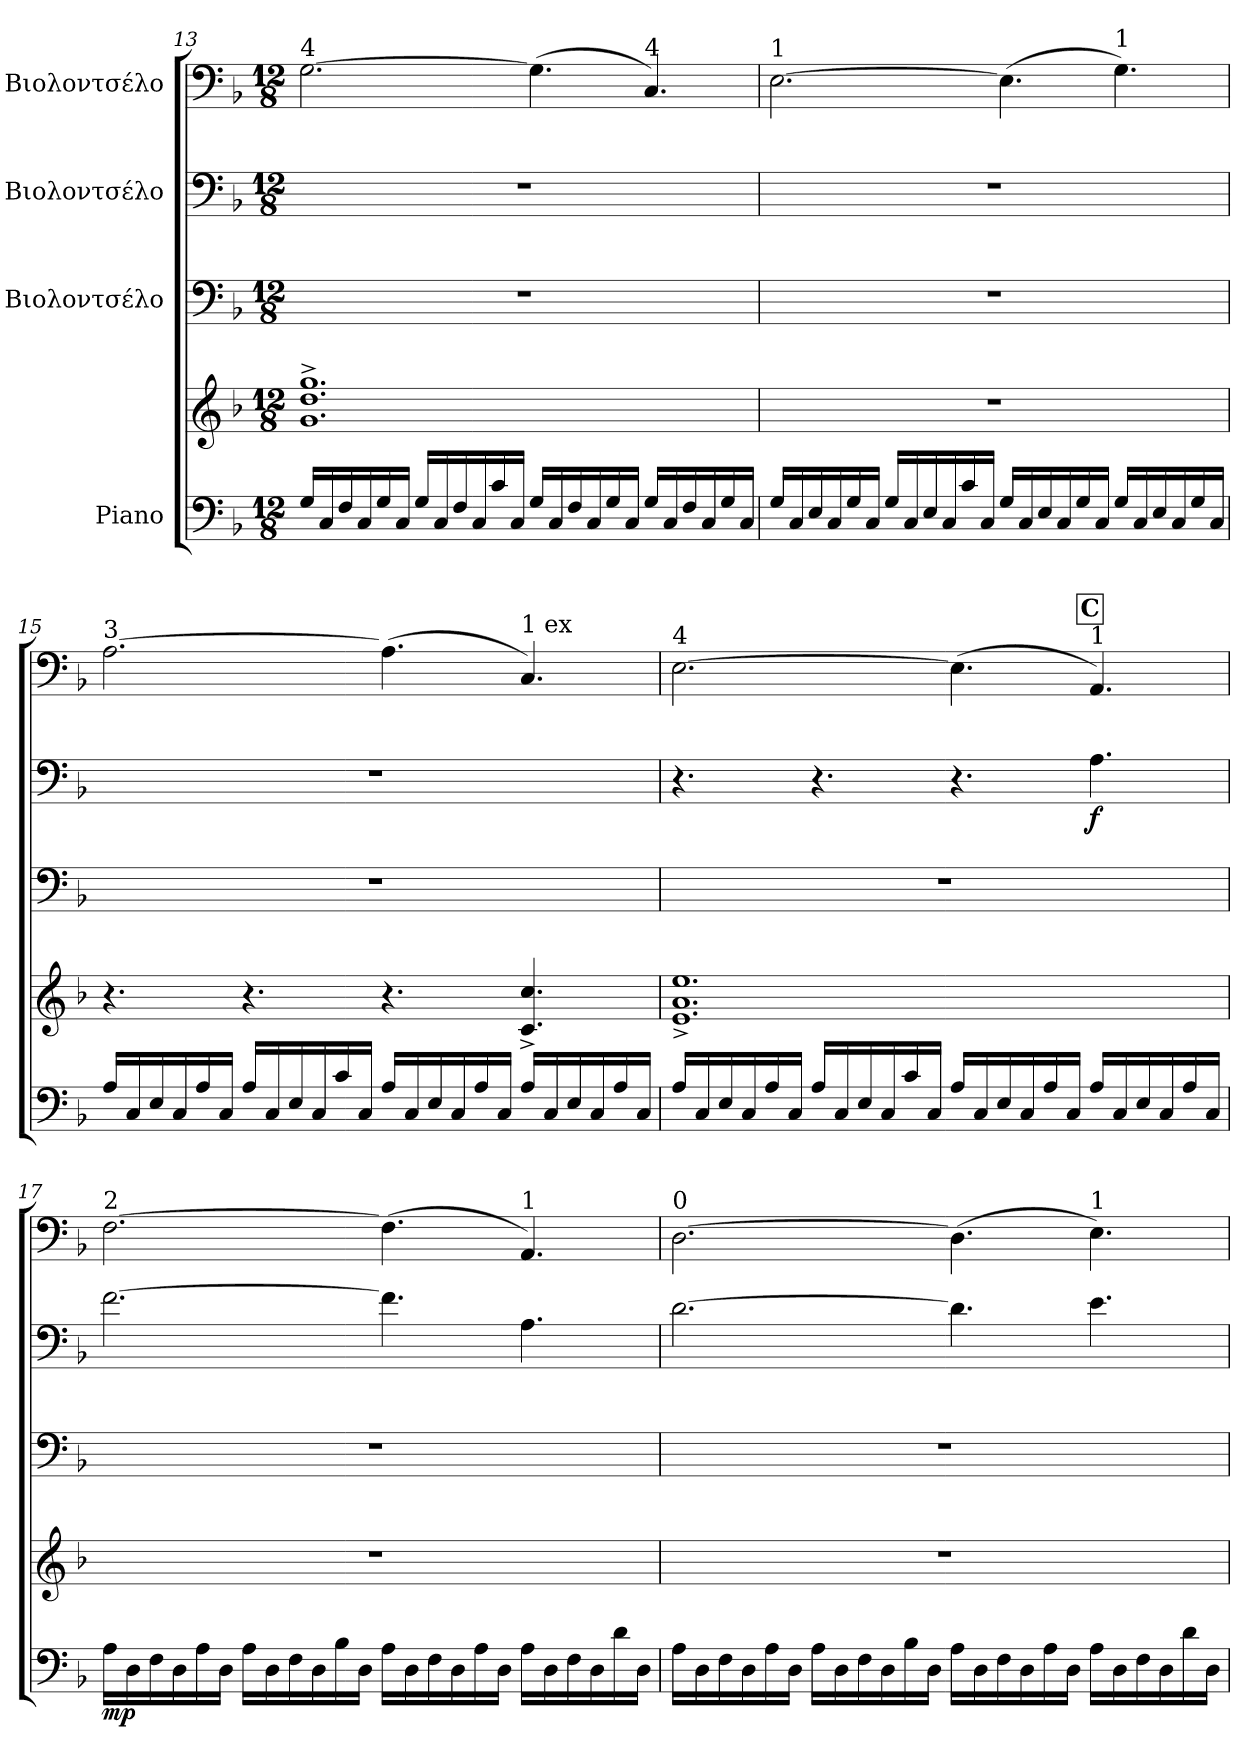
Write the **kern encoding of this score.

**kern	**kern	**dynam	**kern	**kern	**dynam	**kern
*part4	*part4	*part4	*part3	*part2	*part2	*part1
*staff5	*staff4	*staff4/5	*staff3	*staff2	*staff2	*staff1
*I"Piano	*	*	*I"Βιολοντσέλο	*I"Βιολοντσέλο	*	*I"Βιολοντσέλο
*clefF4	*clefG2	*	*clefF4	*clefF4	*	*clefF4
*k[b-]	*k[b-]	*	*k[b-]	*k[b-]	*	*k[b-]
*M12/8	*M12/8	*	*M12/8	*M12/8	*	*M12/8
=13	=13	=13	=13	=13	=13	=13
!	!	!	!	!	!	!LO:TX:a:t=4
16G\LL	1.g^ 1.dd^ 1.gg^	.	1.r	1.r	.	[2.G\
16C/	.	.	.	.	.	.
16F\	.	.	.	.	.	.
16C/	.	.	.	.	.	.
16G\	.	.	.	.	.	.
16C/JJ	.	.	.	.	.	.
16G\LL	.	.	.	.	.	.
16C/	.	.	.	.	.	.
16F\	.	.	.	.	.	.
16C/	.	.	.	.	.	.
16c\	.	.	.	.	.	.
16C/JJ	.	.	.	.	.	.
16G\LL	.	.	.	.	.	(4.G\]
16C/	.	.	.	.	.	.
16F\	.	.	.	.	.	.
16C/	.	.	.	.	.	.
16G\	.	.	.	.	.	.
16C/JJ	.	.	.	.	.	.
!	!	!	!	!	!	!LO:TX:a:t=4
16G\LL	.	.	.	.	.	4.C/)
16C/	.	.	.	.	.	.
16F\	.	.	.	.	.	.
16C/	.	.	.	.	.	.
16G\	.	.	.	.	.	.
16C/JJ	.	.	.	.	.	.
=14	=14	=14	=14	=14	=14	=14
!	!	!	!	!	!	!LO:TX:a:t=1
16G\LL	1.r	.	1.r	1.r	.	[2.E\
16C/	.	.	.	.	.	.
16E\	.	.	.	.	.	.
16C/	.	.	.	.	.	.
16G\	.	.	.	.	.	.
16C/JJ	.	.	.	.	.	.
16G\LL	.	.	.	.	.	.
16C/	.	.	.	.	.	.
16E\	.	.	.	.	.	.
16C/	.	.	.	.	.	.
16c\	.	.	.	.	.	.
16C/JJ	.	.	.	.	.	.
16G\LL	.	.	.	.	.	(4.E\]
16C/	.	.	.	.	.	.
16E\	.	.	.	.	.	.
16C/	.	.	.	.	.	.
16G\	.	.	.	.	.	.
16C/JJ	.	.	.	.	.	.
!	!	!	!	!	!	!LO:TX:a:t=1
16G\LL	.	.	.	.	.	4.G\)
16C/	.	.	.	.	.	.
16E\	.	.	.	.	.	.
16C/	.	.	.	.	.	.
16G\	.	.	.	.	.	.
16C/JJ	.	.	.	.	.	.
=15	=15	=15	=15	=15	=15	=15
!	!	!	!	!	!	!LO:TX:a:t=3
16A\LL	4.r	.	1.r	1.r	.	[2.A\
16C/	.	.	.	.	.	.
16E\	.	.	.	.	.	.
16C/	.	.	.	.	.	.
16A\	.	.	.	.	.	.
16C/JJ	.	.	.	.	.	.
16A\LL	4.r	.	.	.	.	.
16C/	.	.	.	.	.	.
16E\	.	.	.	.	.	.
16C/	.	.	.	.	.	.
16c\	.	.	.	.	.	.
16C/JJ	.	.	.	.	.	.
16A\LL	4.r	.	.	.	.	(4.A\]
16C/	.	.	.	.	.	.
16E\	.	.	.	.	.	.
16C/	.	.	.	.	.	.
16A\	.	.	.	.	.	.
16C/JJ	.	.	.	.	.	.
!	!	!	!	!	!	!LO:TX:a:t=1 ex
16A\LL	4.c/^ 4.cc/^	.	.	.	.	4.C/)
16C/	.	.	.	.	.	.
16E\	.	.	.	.	.	.
16C/	.	.	.	.	.	.
16A\	.	.	.	.	.	.
16C/JJ	.	.	.	.	.	.
!!LO:REH:place=s1:a:B:fs=14:t=C:qo=4.5
=16	=16	=16	=16	=16	=16	=16
!	!	!	!	!	!	!LO:TX:a:t=4
16A\LL	1.e^ 1.a^ 1.ee^	.	1.r	4.r	.	[2.E\
16C/	.	.	.	.	.	.
16E\	.	.	.	.	.	.
16C/	.	.	.	.	.	.
16A\	.	.	.	.	.	.
16C/JJ	.	.	.	.	.	.
16A\LL	.	.	.	4.r	.	.
16C/	.	.	.	.	.	.
16E\	.	.	.	.	.	.
16C/	.	.	.	.	.	.
16c\	.	.	.	.	.	.
16C/JJ	.	.	.	.	.	.
16A\LL	.	.	.	4.r	.	(4.E\]
16C/	.	.	.	.	.	.
16E\	.	.	.	.	.	.
16C/	.	.	.	.	.	.
16A\	.	.	.	.	.	.
16C/JJ	.	.	.	.	.	.
!	!	!	!	!	!	!LO:TX:a:t=1
!	!	!	!	!	!LO:DY:b	!
16A\LL	.	.	.	4.A\	f	4.AA/)
16C/	.	.	.	.	.	.
16E\	.	.	.	.	.	.
16C/	.	.	.	.	.	.
16A\	.	.	.	.	.	.
16C/JJ	.	.	.	.	.	.
=17	=17	=17	=17	=17	=17	=17
!	!	!	!	!	!	!LO:TX:a:t=2
!	!	!LO:DY:b=2	!	!	!	!
16A\LL	1.r	mp	1.r	[2.f\	.	[2.F\
16D\	.	.	.	.	.	.
16F\	.	.	.	.	.	.
16D\	.	.	.	.	.	.
16A\	.	.	.	.	.	.
16D\JJ	.	.	.	.	.	.
16A\LL	.	.	.	.	.	.
16D\	.	.	.	.	.	.
16F\	.	.	.	.	.	.
16D\	.	.	.	.	.	.
16B-\	.	.	.	.	.	.
16D\JJ	.	.	.	.	.	.
16A\LL	.	.	.	4.f\]	.	(4.F\]
16D\	.	.	.	.	.	.
16F\	.	.	.	.	.	.
16D\	.	.	.	.	.	.
16A\	.	.	.	.	.	.
16D\JJ	.	.	.	.	.	.
!	!	!	!	!	!	!LO:TX:a:t=1
16A\LL	.	.	.	4.A\	.	4.AA/)
16D\	.	.	.	.	.	.
16F\	.	.	.	.	.	.
16D\	.	.	.	.	.	.
16d\	.	.	.	.	.	.
16D\JJ	.	.	.	.	.	.
=18	=18	=18	=18	=18	=18	=18
!	!	!	!	!	!	!LO:TX:a:t=0
16A\LL	1.r	.	1.r	[2.d\	.	[2.D\
16D\	.	.	.	.	.	.
16F\	.	.	.	.	.	.
16D\	.	.	.	.	.	.
16A\	.	.	.	.	.	.
16D\JJ	.	.	.	.	.	.
16A\LL	.	.	.	.	.	.
16D\	.	.	.	.	.	.
16F\	.	.	.	.	.	.
16D\	.	.	.	.	.	.
16B-\	.	.	.	.	.	.
16D\JJ	.	.	.	.	.	.
16A\LL	.	.	.	4.d\]	.	(4.D\]
16D\	.	.	.	.	.	.
16F\	.	.	.	.	.	.
16D\	.	.	.	.	.	.
16A\	.	.	.	.	.	.
16D\JJ	.	.	.	.	.	.
!	!	!	!	!	!	!LO:TX:a:t=1
16A\LL	.	.	.	4.e\	.	4.E\)
16D\	.	.	.	.	.	.
16F\	.	.	.	.	.	.
16D\	.	.	.	.	.	.
16d\	.	.	.	.	.	.
16D\JJ	.	.	.	.	.	.
=	=	=	=	=	=	=
*-	*-	*-	*-	*-	*-	*-
